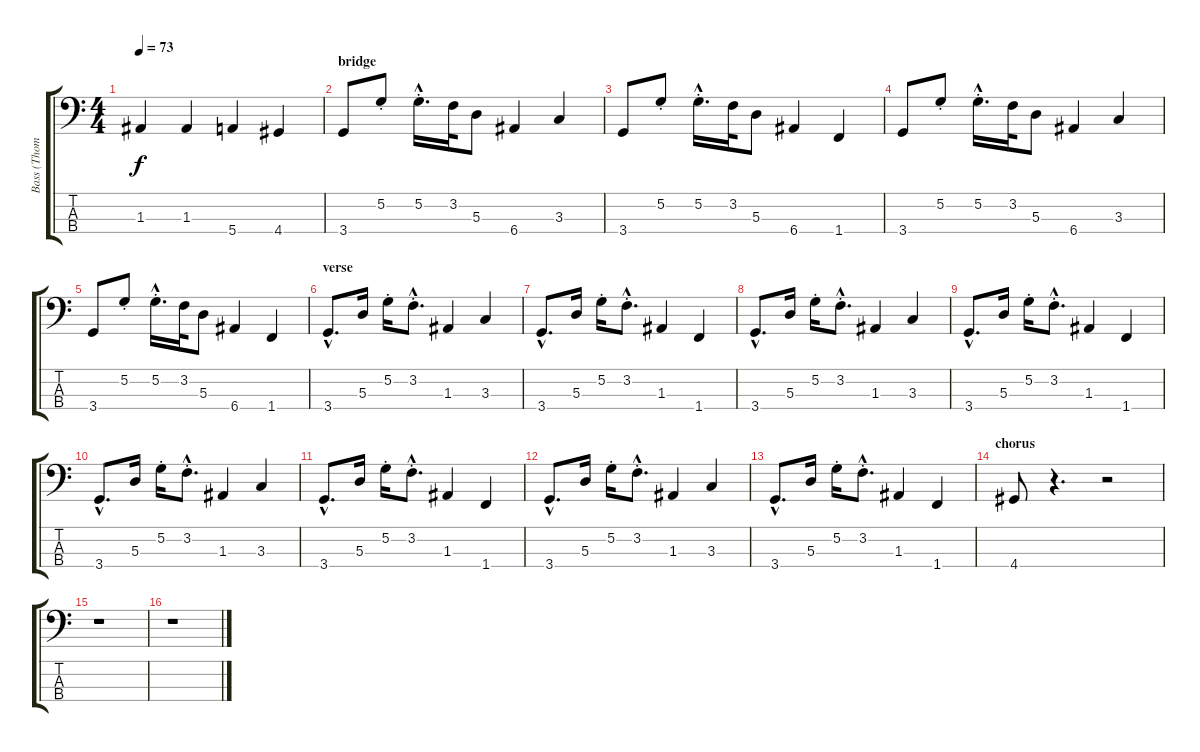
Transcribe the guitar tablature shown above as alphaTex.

\track ("Bass (Thompson)" "Bass (Thom") {instrument electricbassfinger}
\staff {score tabs}
\tuning (G2 D2 A1 E1) {hide}
\ts (4 4)
\tempo 73
\clef f4
\ks c
1.3.4{dy f} 1.3.4 5.4.4 4.4.4 |
\section ("" "bridge")
3.4.8 5.2{st}.8 5.2{hac st}.16{d} 3.2.32 5.3.8 6.4.4 3.3.4 |
3.4.8 5.2{st}.8 5.2{hac st}.16{d} 3.2.32 5.3.8 6.4.4 1.4.4 |
3.4.8 5.2{st}.8 5.2{hac st}.16{d} 3.2.32 5.3.8 6.4.4 3.3.4 |
3.4.8 5.2{st}.8 5.2{hac st}.16{d} 3.2.32 5.3.8 6.4.4 1.4.4 |
\section ("" "verse")
3.4{hac}.8{d} 5.3.16 5.2{st}.16 3.2{hac st}.8{d} 1.3.4 3.3.4 |
3.4{hac}.8{d} 5.3.16 5.2{st}.16 3.2{hac st}.8{d} 1.3.4 1.4.4 |
3.4{hac}.8{d} 5.3.16 5.2{st}.16 3.2{hac st}.8{d} 1.3.4 3.3.4 |
3.4{hac}.8{d} 5.3.16 5.2{st}.16 3.2{hac st}.8{d} 1.3.4 1.4.4 |
3.4{hac}.8{d} 5.3.16 5.2{st}.16 3.2{hac st}.8{d} 1.3.4 3.3.4 |
3.4{hac}.8{d} 5.3.16 5.2{st}.16 3.2{hac st}.8{d} 1.3.4 1.4.4 |
3.4{hac}.8{d} 5.3.16 5.2{st}.16 3.2{hac st}.8{d} 1.3.4 3.3.4 |
3.4{hac}.8{d} 5.3.16 5.2{st}.16 3.2{hac st}.8{d} 1.3.4 1.4.4 |
\section ("" "chorus")
4.4.8 r.4{d} r.2 |
r.1 |
r.1
